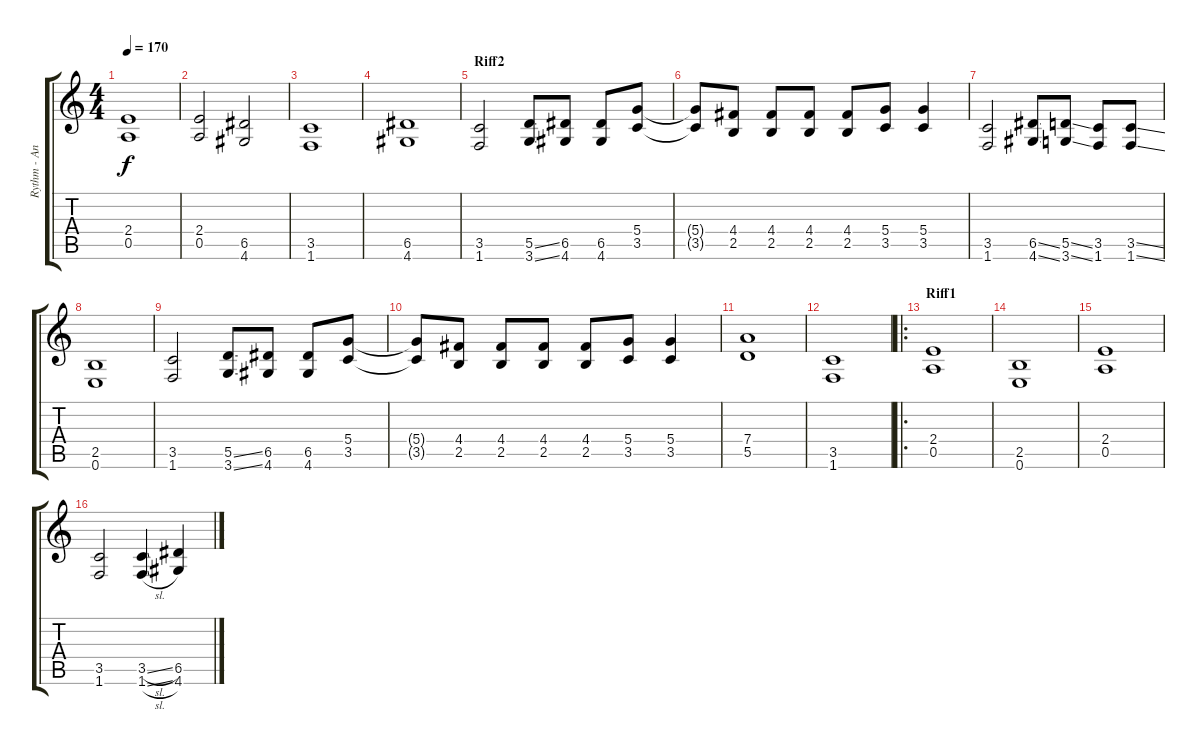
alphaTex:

\track ("Rythm - Andreas Nilsson" "Rythm - An") {instrument distortionguitar}
\staff {score tabs}
\tuning (E4 B3 G3 D3 A2 E2) {hide}
\ts (4 4)
\tempo 170
\clef g2
\ks c
(2.4 0.5).1{dy f} |
(2.4 0.5).2 (6.5 4.6).2 |
(3.5 1.6).1 |
(6.5 4.6).1 |
\section ("" "Riff2")
(3.5 1.6).2 (5.5{ss} 3.6{ss}).8 (6.5 4.6).8 (6.5 4.6).8 (5.4 3.5).8 |
(5.4{t} 3.5{t}).8 (4.4 2.5).8 (4.4 2.5).8 (4.4 2.5).8 (4.4 2.5).8 (5.4 3.5).8 (5.4 3.5).4 |
(3.5 1.6).2 (6.5{ss} 4.6{ss}).8 (5.5{ss} 3.6{ss}).8 (3.5 1.6).8 (3.5{ss} 1.6{ss}).8 |
(2.5 0.6).1 |
(3.5 1.6).2 (5.5{ss} 3.6{ss}).8 (6.5 4.6).8 (6.5 4.6).8 (5.4 3.5).8 |
(5.4{t} 3.5{t}).8 (4.4 2.5).8 (4.4 2.5).8 (4.4 2.5).8 (4.4 2.5).8 (5.4 3.5).8 (5.4 3.5).4 |
(7.4 5.5).1 |
(3.5 1.6).1 |
\ro
\section ("" "Riff1")
(2.4 0.5).1 |
(2.5 0.6).1 |
(2.4 0.5).1 |
(3.5 1.6).2 (3.5{sl} 1.6{sl}).4 (6.5 4.6).4
